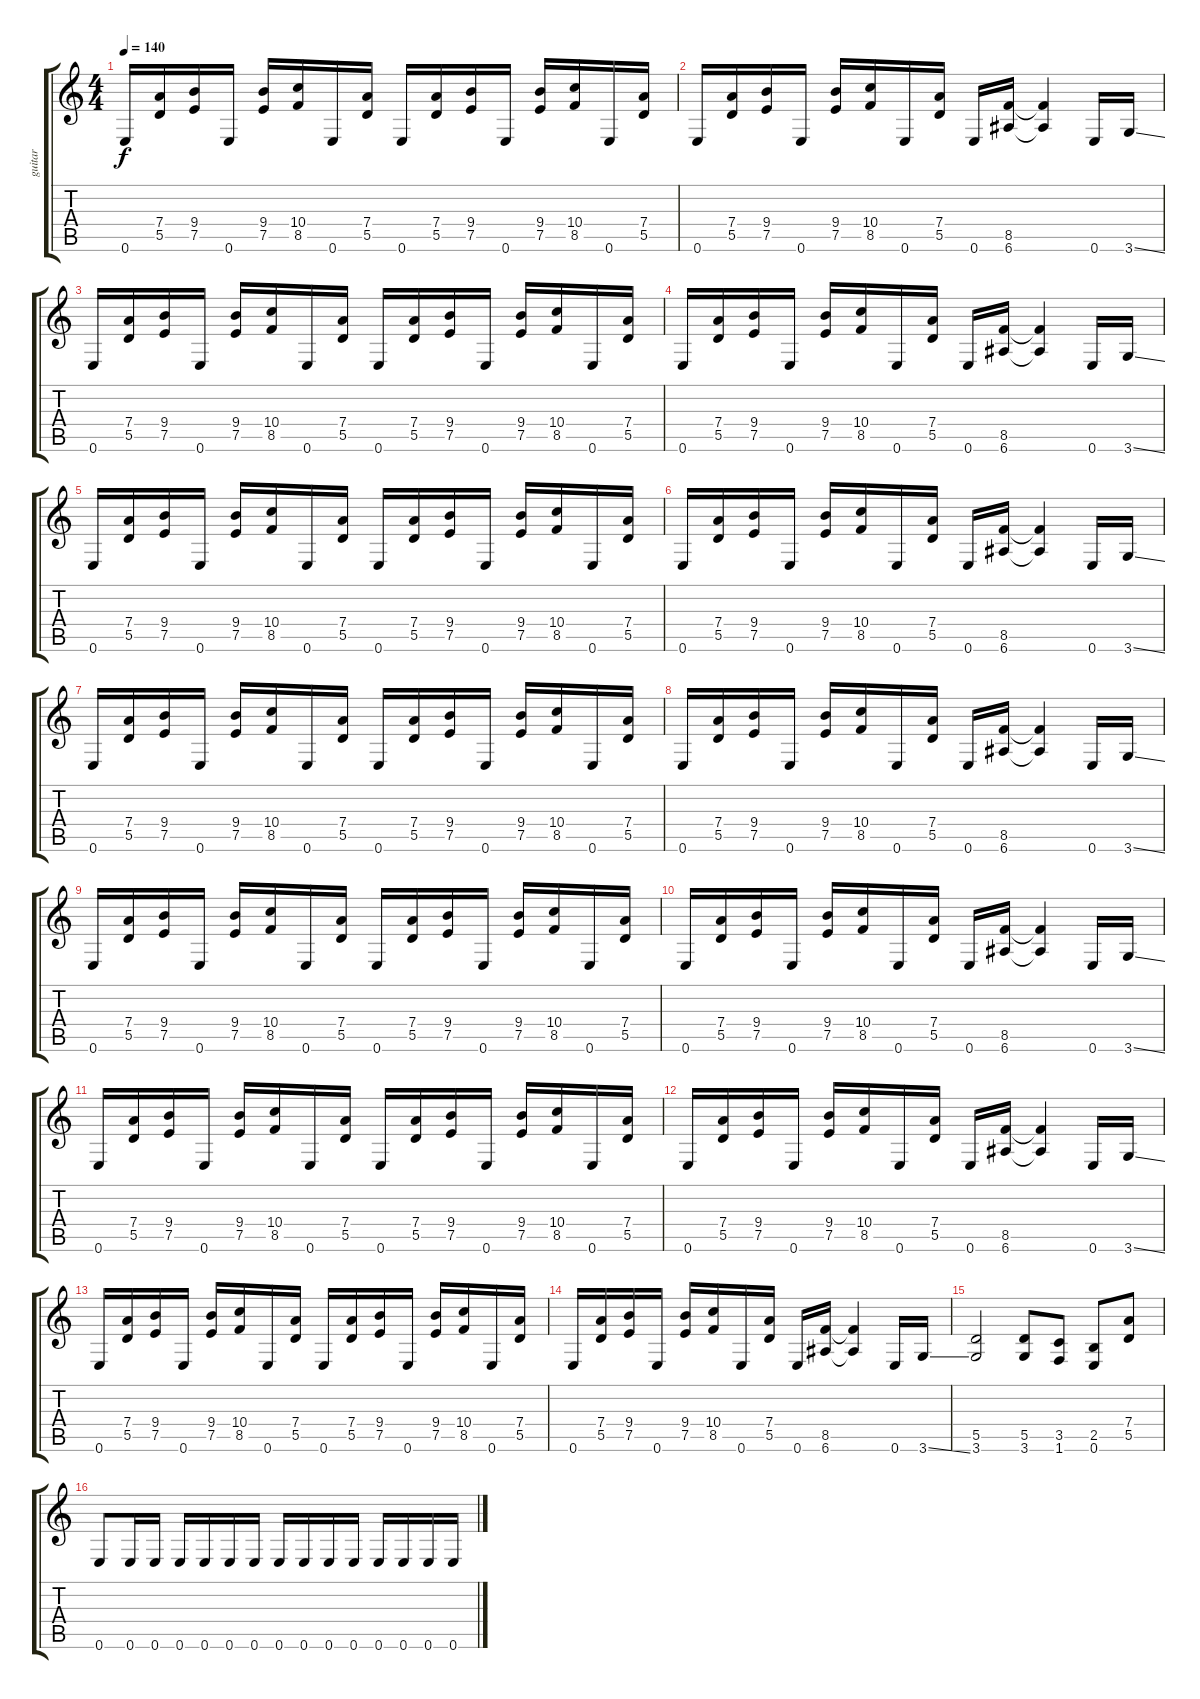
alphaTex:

\track ("guitar" "guitar") {instrument distortionguitar}
\staff {score tabs}
\tuning (E4 B3 G3 D3 A2 E2) {hide}
\ts (4 4)
\tempo 140
\clef g2
\ks c
0.6.16{dy f} (7.4 5.5).16 (9.4 7.5).16 0.6.16 (9.4 7.5).16 (10.4 8.5).16 0.6.16 (7.4 5.5).16 0.6.16 (7.4 5.5).16 (9.4 7.5).16 0.6.16 (9.4 7.5).16 (10.4 8.5).16 0.6.16 (7.4 5.5).16 |
0.6.16 (7.4 5.5).16 (9.4 7.5).16 0.6.16 (9.4 7.5).16 (10.4 8.5).16 0.6.16 (7.4 5.5).16 0.6.16 (8.5 6.6).16 (8.5{t} 6.6{t}).4 0.6.16 3.6{ss}.16 |
0.6.16 (7.4 5.5).16 (9.4 7.5).16 0.6.16 (9.4 7.5).16 (10.4 8.5).16 0.6.16 (7.4 5.5).16 0.6.16 (7.4 5.5).16 (9.4 7.5).16 0.6.16 (9.4 7.5).16 (10.4 8.5).16 0.6.16 (7.4 5.5).16 |
0.6.16 (7.4 5.5).16 (9.4 7.5).16 0.6.16 (9.4 7.5).16 (10.4 8.5).16 0.6.16 (7.4 5.5).16 0.6.16 (8.5 6.6).16 (8.5{t} 6.6{t}).4 0.6.16 3.6{ss}.16 |
0.6.16 (7.4 5.5).16 (9.4 7.5).16 0.6.16 (9.4 7.5).16 (10.4 8.5).16 0.6.16 (7.4 5.5).16 0.6.16 (7.4 5.5).16 (9.4 7.5).16 0.6.16 (9.4 7.5).16 (10.4 8.5).16 0.6.16 (7.4 5.5).16 |
0.6.16 (7.4 5.5).16 (9.4 7.5).16 0.6.16 (9.4 7.5).16 (10.4 8.5).16 0.6.16 (7.4 5.5).16 0.6.16 (8.5 6.6).16 (8.5{t} 6.6{t}).4 0.6.16 3.6{ss}.16 |
0.6.16 (7.4 5.5).16 (9.4 7.5).16 0.6.16 (9.4 7.5).16 (10.4 8.5).16 0.6.16 (7.4 5.5).16 0.6.16 (7.4 5.5).16 (9.4 7.5).16 0.6.16 (9.4 7.5).16 (10.4 8.5).16 0.6.16 (7.4 5.5).16 |
0.6.16 (7.4 5.5).16 (9.4 7.5).16 0.6.16 (9.4 7.5).16 (10.4 8.5).16 0.6.16 (7.4 5.5).16 0.6.16 (8.5 6.6).16 (8.5{t} 6.6{t}).4 0.6.16 3.6{ss}.16 |
0.6.16 (7.4 5.5).16 (9.4 7.5).16 0.6.16 (9.4 7.5).16 (10.4 8.5).16 0.6.16 (7.4 5.5).16 0.6.16 (7.4 5.5).16 (9.4 7.5).16 0.6.16 (9.4 7.5).16 (10.4 8.5).16 0.6.16 (7.4 5.5).16 |
0.6.16 (7.4 5.5).16 (9.4 7.5).16 0.6.16 (9.4 7.5).16 (10.4 8.5).16 0.6.16 (7.4 5.5).16 0.6.16 (8.5 6.6).16 (8.5{t} 6.6{t}).4 0.6.16 3.6{ss}.16 |
0.6.16 (7.4 5.5).16 (9.4 7.5).16 0.6.16 (9.4 7.5).16 (10.4 8.5).16 0.6.16 (7.4 5.5).16 0.6.16 (7.4 5.5).16 (9.4 7.5).16 0.6.16 (9.4 7.5).16 (10.4 8.5).16 0.6.16 (7.4 5.5).16 |
0.6.16 (7.4 5.5).16 (9.4 7.5).16 0.6.16 (9.4 7.5).16 (10.4 8.5).16 0.6.16 (7.4 5.5).16 0.6.16 (8.5 6.6).16 (8.5{t} 6.6{t}).4 0.6.16 3.6{ss}.16 |
0.6.16 (7.4 5.5).16 (9.4 7.5).16 0.6.16 (9.4 7.5).16 (10.4 8.5).16 0.6.16 (7.4 5.5).16 0.6.16 (7.4 5.5).16 (9.4 7.5).16 0.6.16 (9.4 7.5).16 (10.4 8.5).16 0.6.16 (7.4 5.5).16 |
0.6.16 (7.4 5.5).16 (9.4 7.5).16 0.6.16 (9.4 7.5).16 (10.4 8.5).16 0.6.16 (7.4 5.5).16 0.6.16 (8.5 6.6).16 (8.5{t} 6.6{t}).4 0.6.16 3.6{ss}.16 |
(5.5 3.6).2 (5.5 3.6).8 (3.5 1.6).8 (2.5 0.6).8 (7.4 5.5).8 |
0.6.8 0.6.16 0.6.16 0.6.16 0.6.16 0.6.16 0.6.16 0.6.16 0.6.16 0.6.16 0.6.16 0.6.16 0.6.16 0.6.16 0.6.16
